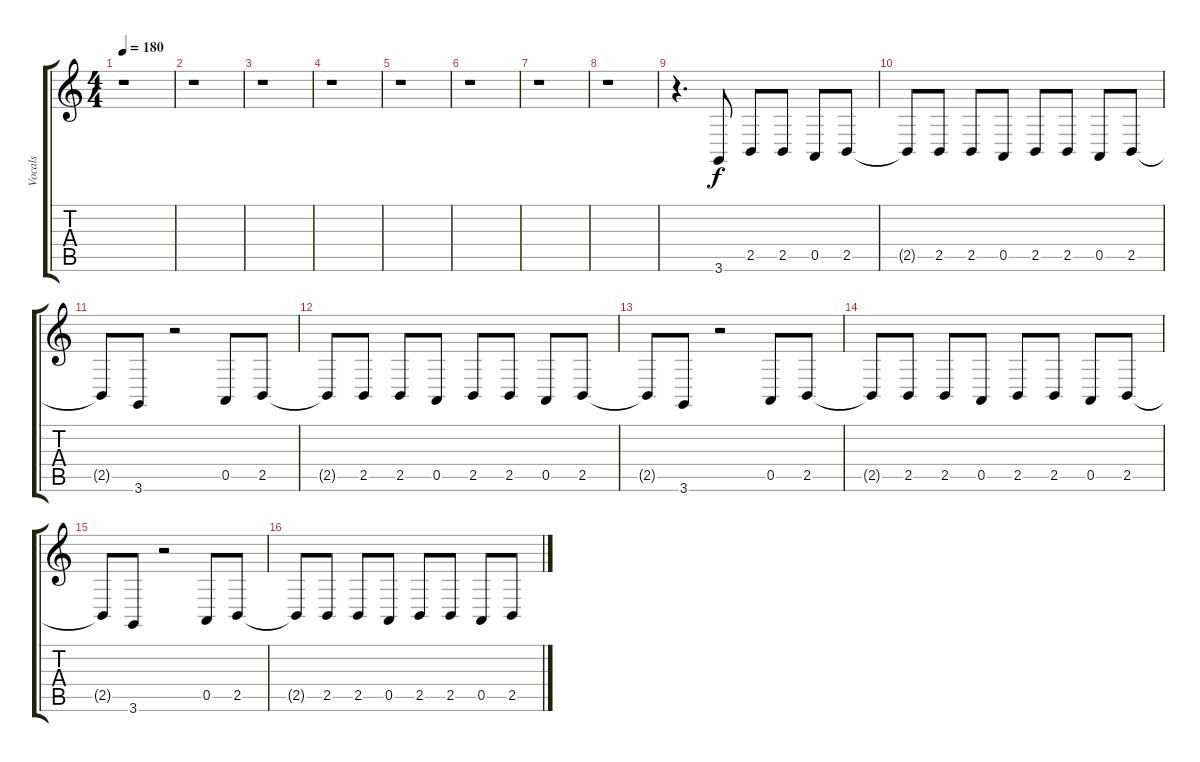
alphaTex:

\track ("Vocals" "Vocals") {instrument altosax}
\staff {score tabs}
\tuning (E4 B3 G3 D3 A2 E2) {hide}
\ts (4 4)
\tempo 180
\clef g2
\ks c
r.1{dy f} |
r.1 |
r.1 |
r.1 |
r.1 |
r.1 |
r.1 |
r.1 |
r.4{d} 3.6.8 2.5.8 2.5.8 0.5.8 2.5.8 |
2.5{t}.8 2.5.8 2.5.8 0.5.8 2.5.8 2.5.8 0.5.8 2.5.8 |
2.5{t}.8 3.6.8 r.2 0.5.8 2.5.8 |
2.5{t}.8 2.5.8 2.5.8 0.5.8 2.5.8 2.5.8 0.5.8 2.5.8 |
2.5{t}.8 3.6.8 r.2 0.5.8 2.5.8 |
2.5{t}.8 2.5.8 2.5.8 0.5.8 2.5.8 2.5.8 0.5.8 2.5.8 |
2.5{t}.8 3.6.8 r.2 0.5.8 2.5.8 |
2.5{t}.8 2.5.8 2.5.8 0.5.8 2.5.8 2.5.8 0.5.8 2.5.8
